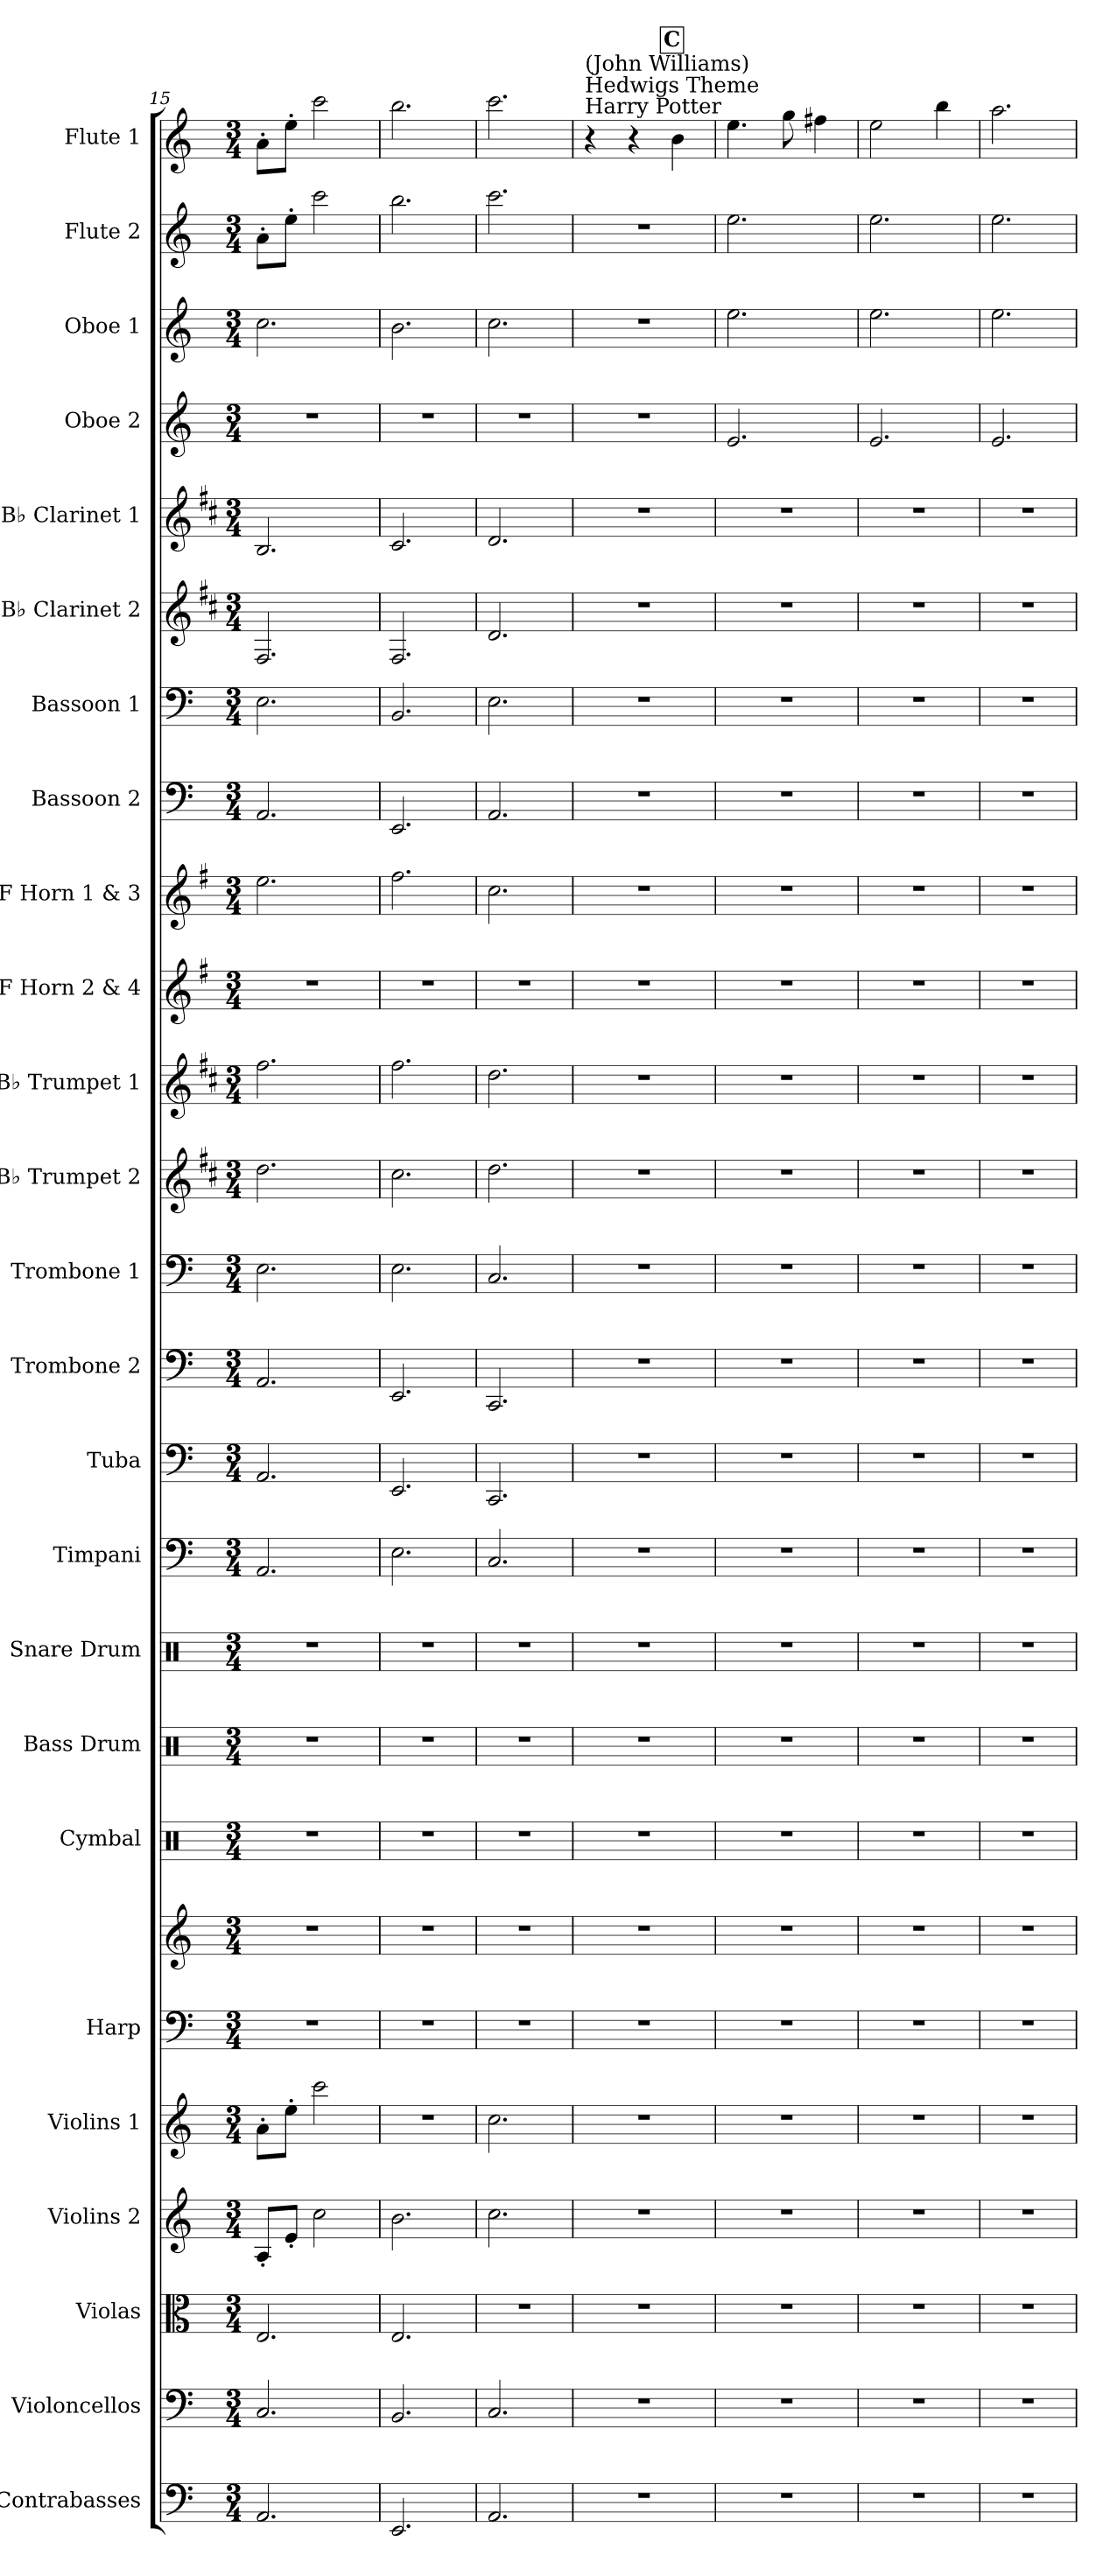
**kern	**kern	**kern	**kern	**kern	**kern	**kern	**kern	**kern	**kern	**kern	**kern	**kern	**kern	**kern	**kern	**kern	**kern	**kern	**kern	**kern	**kern	**kern	**kern	**kern	**kern
*part25	*part24	*part23	*part22	*part21	*part20	*part20	*part19	*part18	*part17	*part16	*part15	*part14	*part13	*part12	*part11	*part10	*part9	*part8	*part7	*part6	*part5	*part4	*part3	*part2	*part1
*staff26	*staff25	*staff24	*staff23	*staff22	*staff21	*staff20	*staff19	*staff18	*staff17	*staff16	*staff15	*staff14	*staff13	*staff12	*staff11	*staff10	*staff9	*staff8	*staff7	*staff6	*staff5	*staff4	*staff3	*staff2	*staff1
*I"Contrabasses	*I"Violoncellos	*I"Violas	*I"Violins 2	*I"Violins 1	*I"Harp	*	*I"Cymbal	*I"Bass Drum	*I"Snare Drum	*I"Timpani	*I"Tuba	*I"Trombone 2	*I"Trombone 1	*I"B♭ Trumpet 2	*I"B♭ Trumpet 1	*I"F Horn 2 &amp; 4	*I"F Horn 1 &amp; 3	*I"Bassoon 2	*I"Bassoon 1	*I"B♭ Clarinet 2	*I"B♭ Clarinet 1	*I"Oboe 2	*I"Oboe 1	*I"Flute 2	*I"Flute 1
*I'Cbs.	*I'Vcs.	*I'Vlas.	*I'Vlns. 2	*I'Vlns. 1	*I'Hrp.	*	*I'Cym.	*I'B. Dr.	*I'Sn. Dr.	*I'Timp.	*I'Tba.	*I'Tbn. 2	*I'Tbn. 1	*I'B♭ Tpt. 2	*I'B♭ Tpt. 1	*I'F Hn. 2 4	*I'F Hn. 1 3	*I'Bsn. 2	*I'Bsn. 1	*I'B♭ Cl. 2	*I'B♭ Cl. 1	*I'Ob. 2	*I'Ob. 1	*I'Fl. 2	*I'Fl. 1
*clefF4	*clefF4	*clefC3	*clefG2	*clefG2	*clefF4	*clefG2	*clefX	*clefX	*clefX	*clefF4	*clefF4	*clefF4	*clefF4	*clefG2	*clefG2	*clefG2	*clefG2	*clefF4	*clefF4	*clefG2	*clefG2	*clefG2	*clefG2	*clefG2	*clefG2
*ITrd7c12	*	*	*	*	*	*	*	*	*	*	*	*	*	*ITrd1c2	*ITrd1c2	*ITrd4c7	*ITrd4c7	*	*	*ITrd1c2	*ITrd1c2	*	*	*	*
*k[]	*k[]	*k[]	*k[]	*k[]	*k[]	*k[]	*k[]	*k[]	*k[]	*k[]	*k[]	*k[]	*k[]	*k[]	*k[]	*k[]	*k[]	*k[]	*k[]	*k[]	*k[]	*k[]	*k[]	*k[]	*k[]
*M3/4	*M3/4	*M3/4	*M3/4	*M3/4	*M3/4	*M3/4	*M3/4	*M3/4	*M3/4	*M3/4	*M3/4	*M3/4	*M3/4	*M3/4	*M3/4	*M3/4	*M3/4	*M3/4	*M3/4	*M3/4	*M3/4	*M3/4	*M3/4	*M3/4	*M3/4
=15	=15	=15	=15	=15	=15	=15	=15	=15	=15	=15	=15	=15	=15	=15	=15	=15	=15	=15	=15	=15	=15	=15	=15	=15	=15
2.AAA/	2.C/	2.E/	8A'/L	8a'\L	2.r	2.r	2.r	2.r	2.r	2.AA/	2.AA/	2.AA/	2.E\	2.cc\	2.ee\	2.r	2.a\	2.AA/	2.E\	2.E/	2.A/	2.r	2.cc\	8a'\L	8a'\L
.	.	.	8e'/J	8ee'\J	.	.	.	.	.	.	.	.	.	.	.	.	.	.	.	.	.	.	.	8ee'\J	8ee'\J
.	.	.	2cc\	2ccc\	.	.	.	.	.	.	.	.	.	.	.	.	.	.	.	.	.	.	.	2ccc\	2ccc\
=16	=16	=16	=16	=16	=16	=16	=16	=16	=16	=16	=16	=16	=16	=16	=16	=16	=16	=16	=16	=16	=16	=16	=16	=16	=16
2.EEE/	2.BB/	2.E/	2.b\	2.r	2.r	2.r	2.r	2.r	2.r	2.E\	2.EE/	2.EE/	2.E\	2.b\	2.ee\	2.r	2.b\	2.EE/	2.BB/	2.E/	2.B/	2.r	2.b\	2.bb\	2.bb\
=17	=17	=17	=17	=17	=17	=17	=17	=17	=17	=17	=17	=17	=17	=17	=17	=17	=17	=17	=17	=17	=17	=17	=17	=17	=17
2.AAA/	2.C/	2.r	2.cc\	2.cc\	2.r	2.r	2.r	2.r	2.r	2.C/	2.CC/	2.CC/	2.C/	2.cc\	2.cc\	2.r	2.f\	2.AA/	2.E\	2.c/	2.c/	2.r	2.cc\	2.ccc\	2.ccc\
!!LO:REH:place=s1:a:B:fs=14:t=C:qo=2
=18	=18	=18	=18	=18	=18	=18	=18	=18	=18	=18	=18	=18	=18	=18	=18	=18	=18	=18	=18	=18	=18	=18	=18	=18	=18
!	!	!	!	!	!	!	!	!	!	!	!	!	!	!	!	!	!	!	!	!	!	!	!	!	!LO:TX:a:t=Harry Potter
!	!	!	!	!	!	!	!	!	!	!	!	!	!	!	!	!	!	!	!	!	!	!	!	!	!LO:TX:a:t=Hedwigs Theme
!	!	!	!	!	!	!	!	!	!	!	!	!	!	!	!	!	!	!	!	!	!	!	!	!	!LO:TX:a:t=(John Williams)
2.r	2.r	2.r	2.r	2.r	2.r	2.r	2.r	2.r	2.r	2.r	2.r	2.r	2.r	2.r	2.r	2.r	2.r	2.r	2.r	2.r	2.r	2.r	2.r	2.r	4r
.	.	.	.	.	.	.	.	.	.	.	.	.	.	.	.	.	.	.	.	.	.	.	.	.	4r
*	*	*	*	*	*	*	*	*	*	*	*	*	*	*	*	*	*	*	*	*	*	*	*	*	*MM132
.	.	.	.	.	.	.	.	.	.	.	.	.	.	.	.	.	.	.	.	.	.	.	.	.	4b\
=19	=19	=19	=19	=19	=19	=19	=19	=19	=19	=19	=19	=19	=19	=19	=19	=19	=19	=19	=19	=19	=19	=19	=19	=19	=19
2.r	2.r	2.r	2.r	2.r	2.r	2.r	2.r	2.r	2.r	2.r	2.r	2.r	2.r	2.r	2.r	2.r	2.r	2.r	2.r	2.r	2.r	2.e/	2.ee\	2.ee\	4.ee\
.	.	.	.	.	.	.	.	.	.	.	.	.	.	.	.	.	.	.	.	.	.	.	.	.	8gg\
.	.	.	.	.	.	.	.	.	.	.	.	.	.	.	.	.	.	.	.	.	.	.	.	.	4ff#X\
=20	=20	=20	=20	=20	=20	=20	=20	=20	=20	=20	=20	=20	=20	=20	=20	=20	=20	=20	=20	=20	=20	=20	=20	=20	=20
2.r	2.r	2.r	2.r	2.r	2.r	2.r	2.r	2.r	2.r	2.r	2.r	2.r	2.r	2.r	2.r	2.r	2.r	2.r	2.r	2.r	2.r	2.e/	2.ee\	2.ee\	2ee\
.	.	.	.	.	.	.	.	.	.	.	.	.	.	.	.	.	.	.	.	.	.	.	.	.	4bb\
=21	=21	=21	=21	=21	=21	=21	=21	=21	=21	=21	=21	=21	=21	=21	=21	=21	=21	=21	=21	=21	=21	=21	=21	=21	=21
2.r	2.r	2.r	2.r	2.r	2.r	2.r	2.r	2.r	2.r	2.r	2.r	2.r	2.r	2.r	2.r	2.r	2.r	2.r	2.r	2.r	2.r	2.e/	2.ee\	2.ee\	2.aa\
=	=	=	=	=	=	=	=	=	=	=	=	=	=	=	=	=	=	=	=	=	=	=	=	=	=
*-	*-	*-	*-	*-	*-	*-	*-	*-	*-	*-	*-	*-	*-	*-	*-	*-	*-	*-	*-	*-	*-	*-	*-	*-	*-
